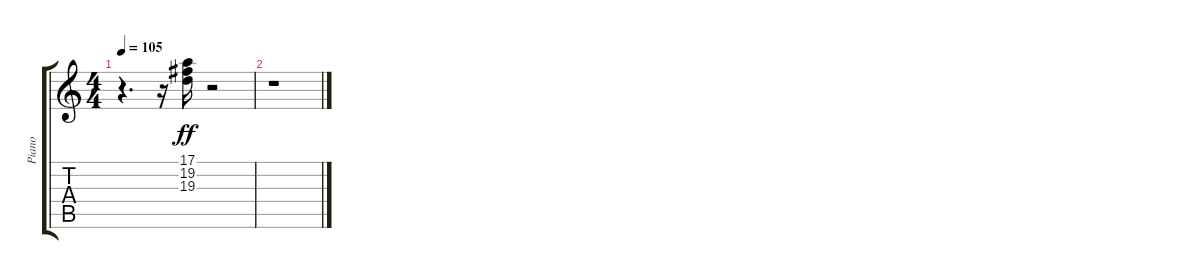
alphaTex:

\track ("Piano" "Piano") {instrument electricpiano1}
\staff {score tabs}
\tuning (E4 B3 G3 D3 A2 E2) {hide}
\ts (4 4)
\tempo 105
\clef g2
\ks c
r.4{d dy ff} r.16 (17.1 19.2 19.3).16 r.2 |
r.1
